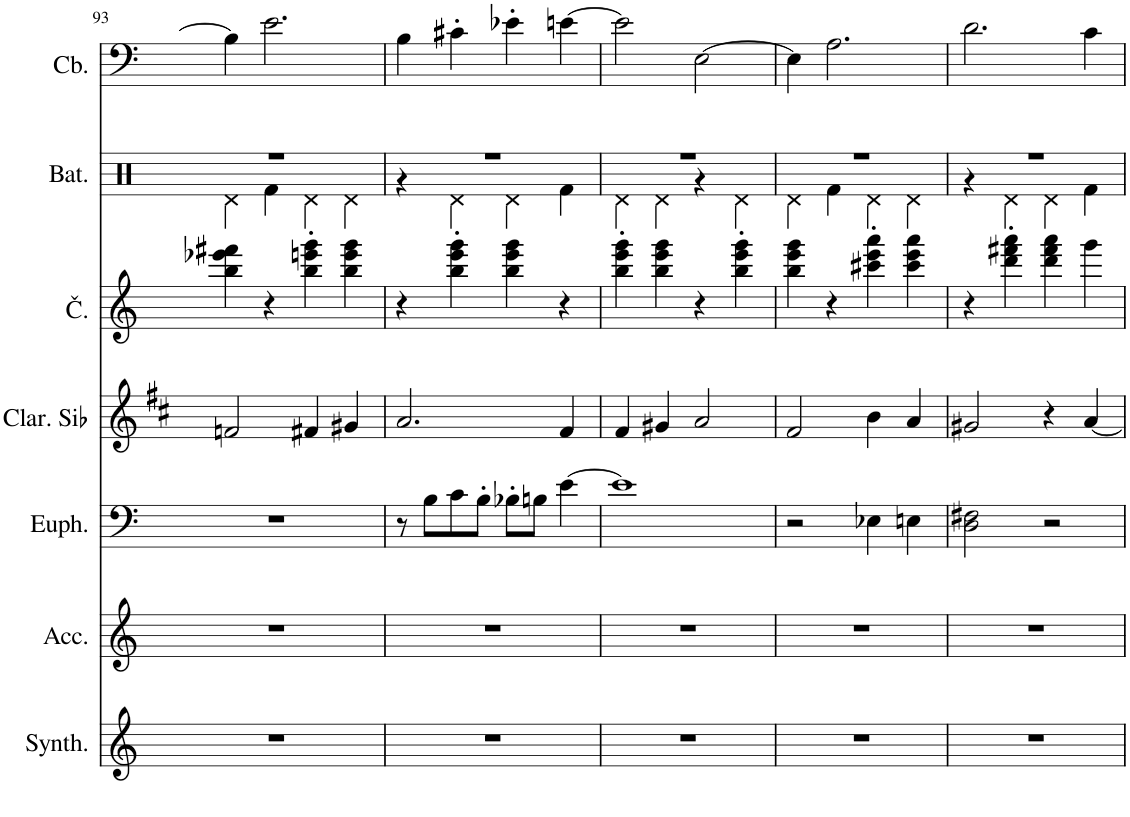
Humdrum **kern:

**kern	**kern	**kern	**kern	**kern	**kern	**kern
*part7	*part6	*part5	*part4	*part3	*part2	*part1
*staff7	*staff6	*staff5	*staff4	*staff3	*staff2	*staff1
*I"Synthétiseur Pad, Pad 3 (polysynth)	*I"Accordéon , Accordion	*I"Euphonium, Tuba	*I"Clarinette en Sib	*I"Čelo, Acoustic Guitar (nylon)	*I"Batterie	*I"Contrebasse, Acoustic Bass
*I'Synth.	*I'Acc.	*I'Euph.	*I'Clar. Sib	*	*I'Bat.	*I'Cb.
!!LO:PB:g=z
*clefG2	*clefG2	*clefF4	*clefG2	*clefG2	*clefX	*clefF4
*	*	*	*Trd1c2	*Trd14c24	*	*Trd7c12
*k[]	*k[]	*k[]	*k[f#c#]	*k[]	*k[]	*k[]
*M4/4	*M4/4	*M4/4	*M4/4	*M4/4	*M4/4	*M4/4
=93	=93	=93	=93	=93	=93	=93
*	*	*	*	*	*^	*
1r	1r	1r	2fn/	4bb\ 4eee-X\ 4fff#X\	1r	4Rd\	4B\]
.	.	.	.	4r	.	4Rf\	2.e\
.	.	.	4f#X/	4bb\' 4eeen\' 4ggg\'	.	4Rd\	.
.	.	.	4g#X/	4bb\ 4eee\ 4ggg\	.	4Rd\	.
=94	=94	=94	=94	=94	=94	=94	=94
1r	1r	8r	2.a/	4r	1r	4r	4B\
.	.	8B\L	.	.	.	.	.
.	.	8c\	.	4bb\' 4eee\' 4ggg\'	.	4Rd\	4c#X'\
.	.	8B'\J	.	.	.	.	.
.	.	8B-X'\L	.	4bb\ 4eee\ 4ggg\	.	4Rd\	4e-X'\
.	.	8Bn\J	.	.	.	.	.
.	.	[4e\	4f#/	4r	.	4Rf\	[4en\
=95	=95	=95	=95	=95	=95	=95	=95
1r	1r	1e]	4f#/	4bb\' 4eee\' 4ggg\'	1r	4Rd\	2e\]
.	.	.	4g#X/	4bb\ 4eee\ 4ggg\	.	4Rd\	.
.	.	.	2a/	4r	.	4r	[2E\
.	.	.	.	4bb\' 4eee\' 4ggg\'	.	4Rd\	.
=96	=96	=96	=96	=96	=96	=96	=96
1r	1r	2r	2f#/	4bb\ 4eee\ 4ggg\	1r	4Rd\	4E\]
.	.	.	.	4r	.	4Rf\	2.A\
.	.	4E-X\	4b\	4ccc#X\' 4eee\' 4aaa\'	.	4Rd\	.
.	.	4En\	4a/	4ccc#\ 4eee\ 4aaa\	.	4Rd\	.
=97	=97	=97	=97	=97	=97	=97	=97
1r	1r	2D\ 2F#X\	2g#X/	4r	1r	4r	2.d\
.	.	.	.	4ddd\' 4fff#X\' 4aaa\'	.	4Rd\	.
.	.	2r	4r	4ddd\ 4fff#\ 4aaa\	.	4Rd\	.
.	.	.	[4a/	4ggg\	.	4Rf\	4c\
*	*	*	*	*	*v	*v	*
=	=	=	=	=	=	=
*-	*-	*-	*-	*-	*-	*-
